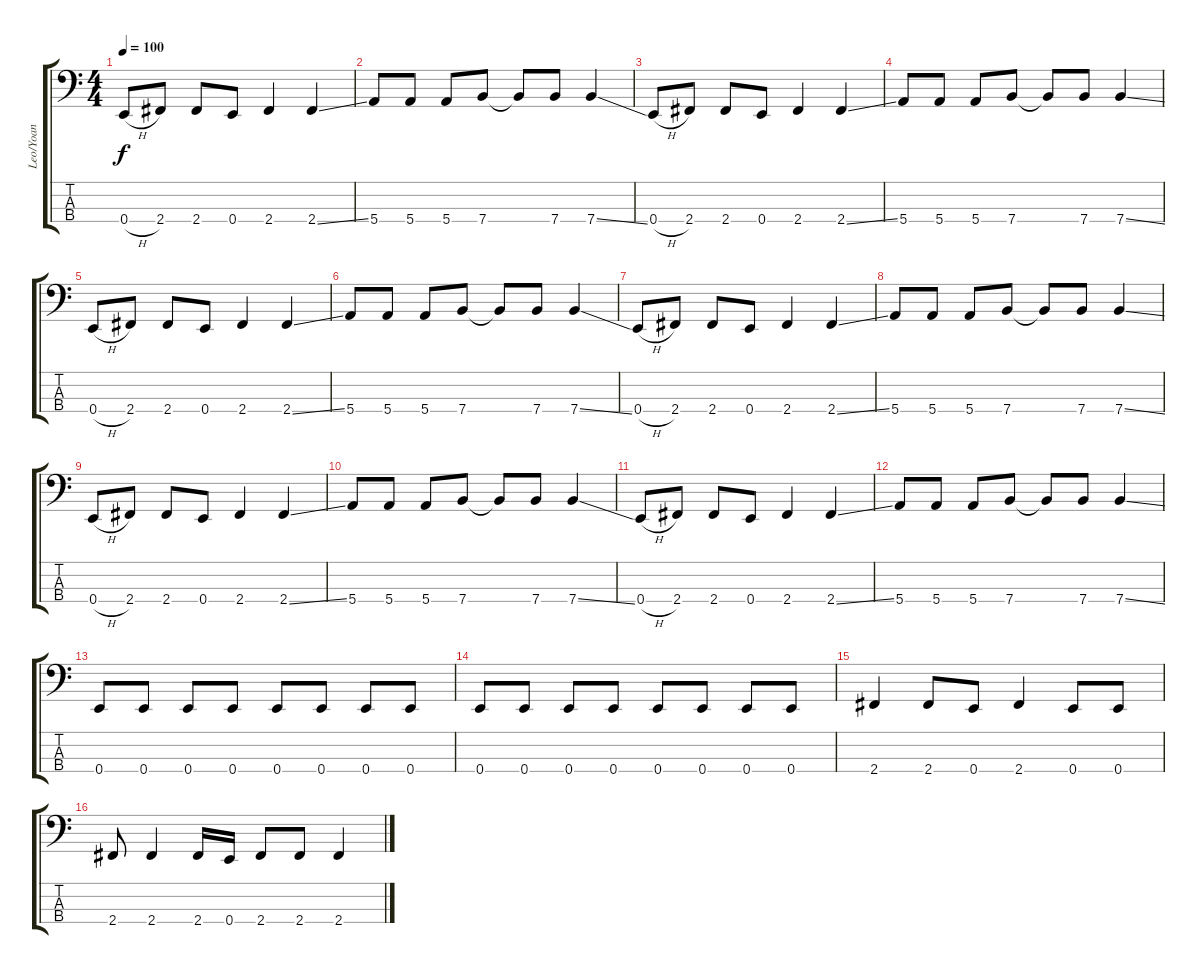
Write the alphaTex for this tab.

\track ("Leo/Yoan" "Leo/Yoan") {instrument electricbasspick}
\staff {score tabs}
\tuning (G2 D2 A1 E1) {hide}
\ts (4 4)
\tempo 100
\clef f4
\ks c
0.4{h}.8{dy f} 2.4.8 2.4.8 0.4.8 2.4.4 2.4{ss}.4 |
5.4.8 5.4.8 5.4.8 7.4.8 7.4{t}.8 7.4.8 7.4{ss}.4 |
0.4{h}.8 2.4.8 2.4.8 0.4.8 2.4.4 2.4{ss}.4 |
5.4.8 5.4.8 5.4.8 7.4.8 7.4{t}.8 7.4.8 7.4{ss}.4 |
0.4{h}.8 2.4.8 2.4.8 0.4.8 2.4.4 2.4{ss}.4 |
5.4.8 5.4.8 5.4.8 7.4.8 7.4{t}.8 7.4.8 7.4{ss}.4 |
0.4{h}.8 2.4.8 2.4.8 0.4.8 2.4.4 2.4{ss}.4 |
5.4.8 5.4.8 5.4.8 7.4.8 7.4{t}.8 7.4.8 7.4{ss}.4 |
0.4{h}.8 2.4.8 2.4.8 0.4.8 2.4.4 2.4{ss}.4 |
5.4.8 5.4.8 5.4.8 7.4.8 7.4{t}.8 7.4.8 7.4{ss}.4 |
0.4{h}.8 2.4.8 2.4.8 0.4.8 2.4.4 2.4{ss}.4 |
5.4.8 5.4.8 5.4.8 7.4.8 7.4{t}.8 7.4.8 7.4{ss}.4 |
0.4.8 0.4.8 0.4.8 0.4.8 0.4.8 0.4.8 0.4.8 0.4.8 |
0.4.8 0.4.8 0.4.8 0.4.8 0.4.8 0.4.8 0.4.8 0.4.8 |
2.4.4 2.4.8 0.4.8 2.4.4 0.4.8 0.4.8 |
2.4.8 2.4.4 2.4.16 0.4.16 2.4.8 2.4.8 2.4.4
